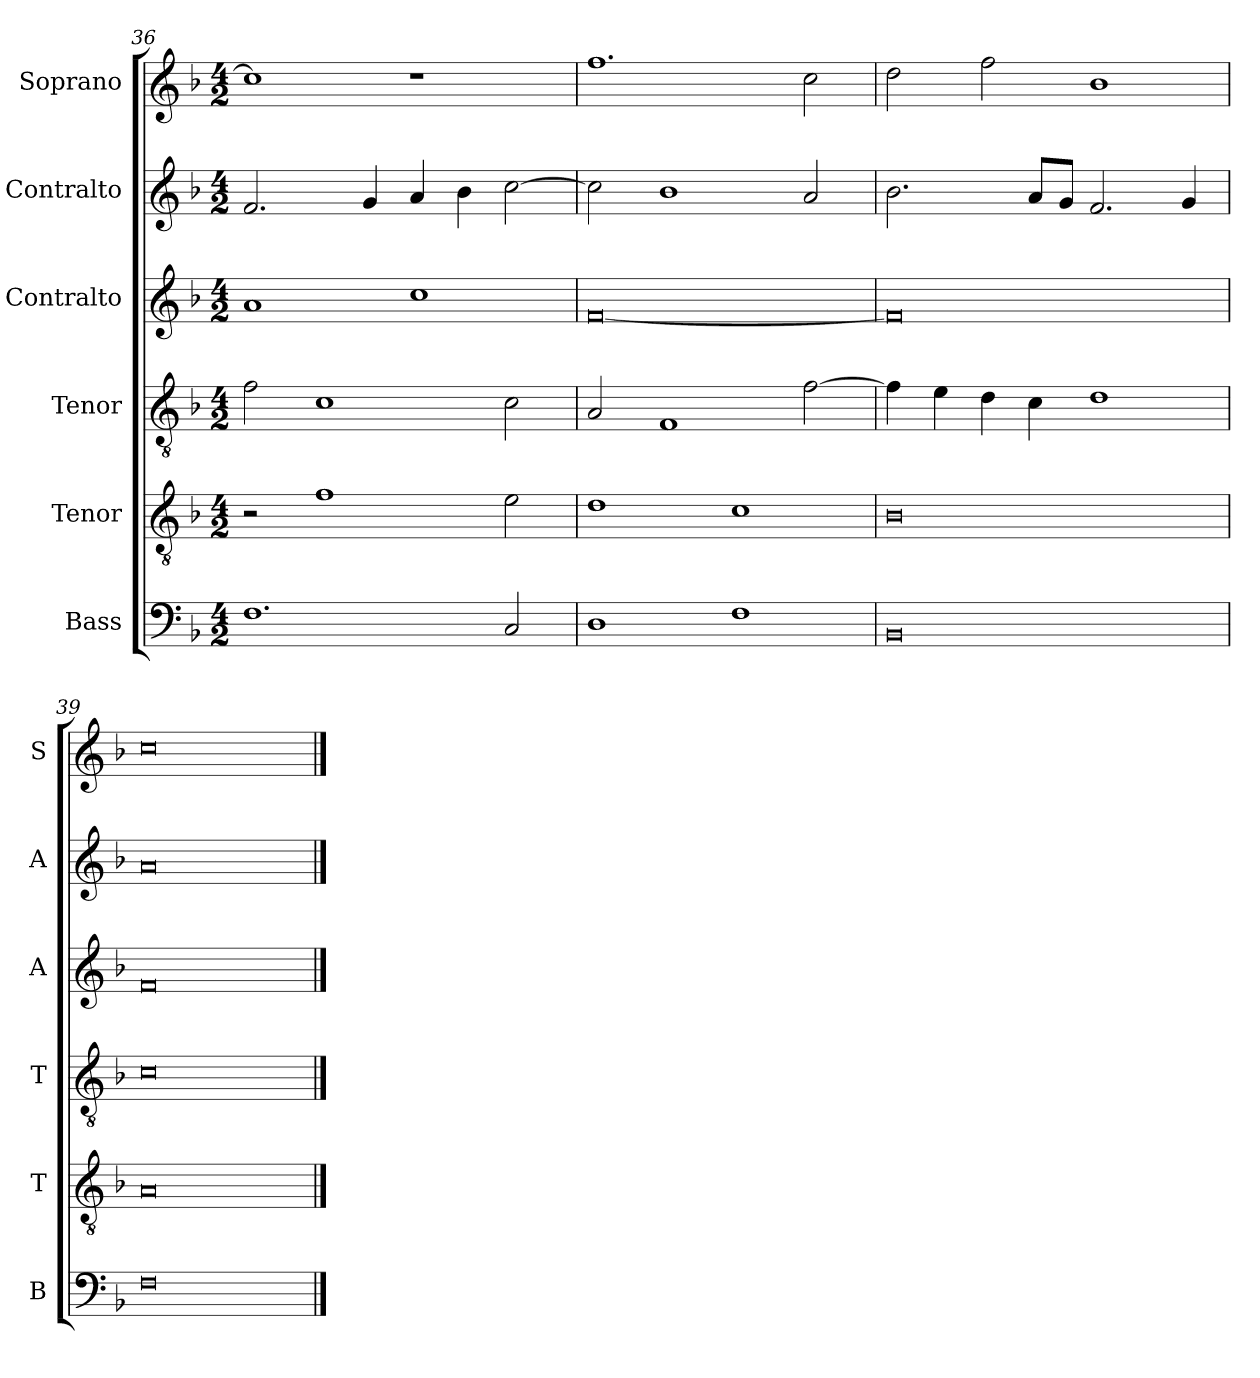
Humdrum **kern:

**kern	**kern	**kern	**kern	**kern	**kern
*part6	*part5	*part4	*part3	*part2	*part1
*staff6	*staff5	*staff4	*staff3	*staff2	*staff1
*I"Bass	*I"Tenor	*I"Tenor	*I"Contralto	*I"Contralto	*I"Soprano
*I'B	*I'T	*I'T	*I'A	*I'A	*I'S
*clefF4	*clefGv2	*clefGv2	*clefG2	*clefG2	*clefG2
*k[b-]	*k[b-]	*k[b-]	*k[b-]	*k[b-]	*k[b-]
*F:ion	*F:ion	*F:ion	*F:ion	*F:ion	*F:ion
*M4/2	*M4/2	*M4/2	*M4/2	*M4/2	*M4/2
=36	=36	=36	=36	=36	=36
1.F	2r	2f	1a	2.f	1cc]
.	1f	1c	.	.	.
.	.	.	.	4g	.
.	.	.	1cc	4a	1r
.	.	.	.	4b-	.
2C	2e	2c	.	[2cc	.
=37	=37	=37	=37	=37	=37
1D	1d	2A	[0f	2cc]	1.ff
.	.	1F	.	1b-	.
1F	1c	.	.	.	.
.	.	[2f	.	2a	2cc
=38	=38	=38	=38	=38	=38
0BB-	0B-	4f]	0f]	2.b-	2dd
.	.	4e	.	.	.
.	.	4d	.	.	2ff
.	.	4c	.	8a/L	.
.	.	.	.	8g/J	.
.	.	1d	.	2.f	1b-
.	.	.	.	4g	.
=39	=39	=39	=39	=39	=39
0F	0A	0c	0f	0a	0cc
==	==	==	==	==	==
*-	*-	*-	*-	*-	*-
